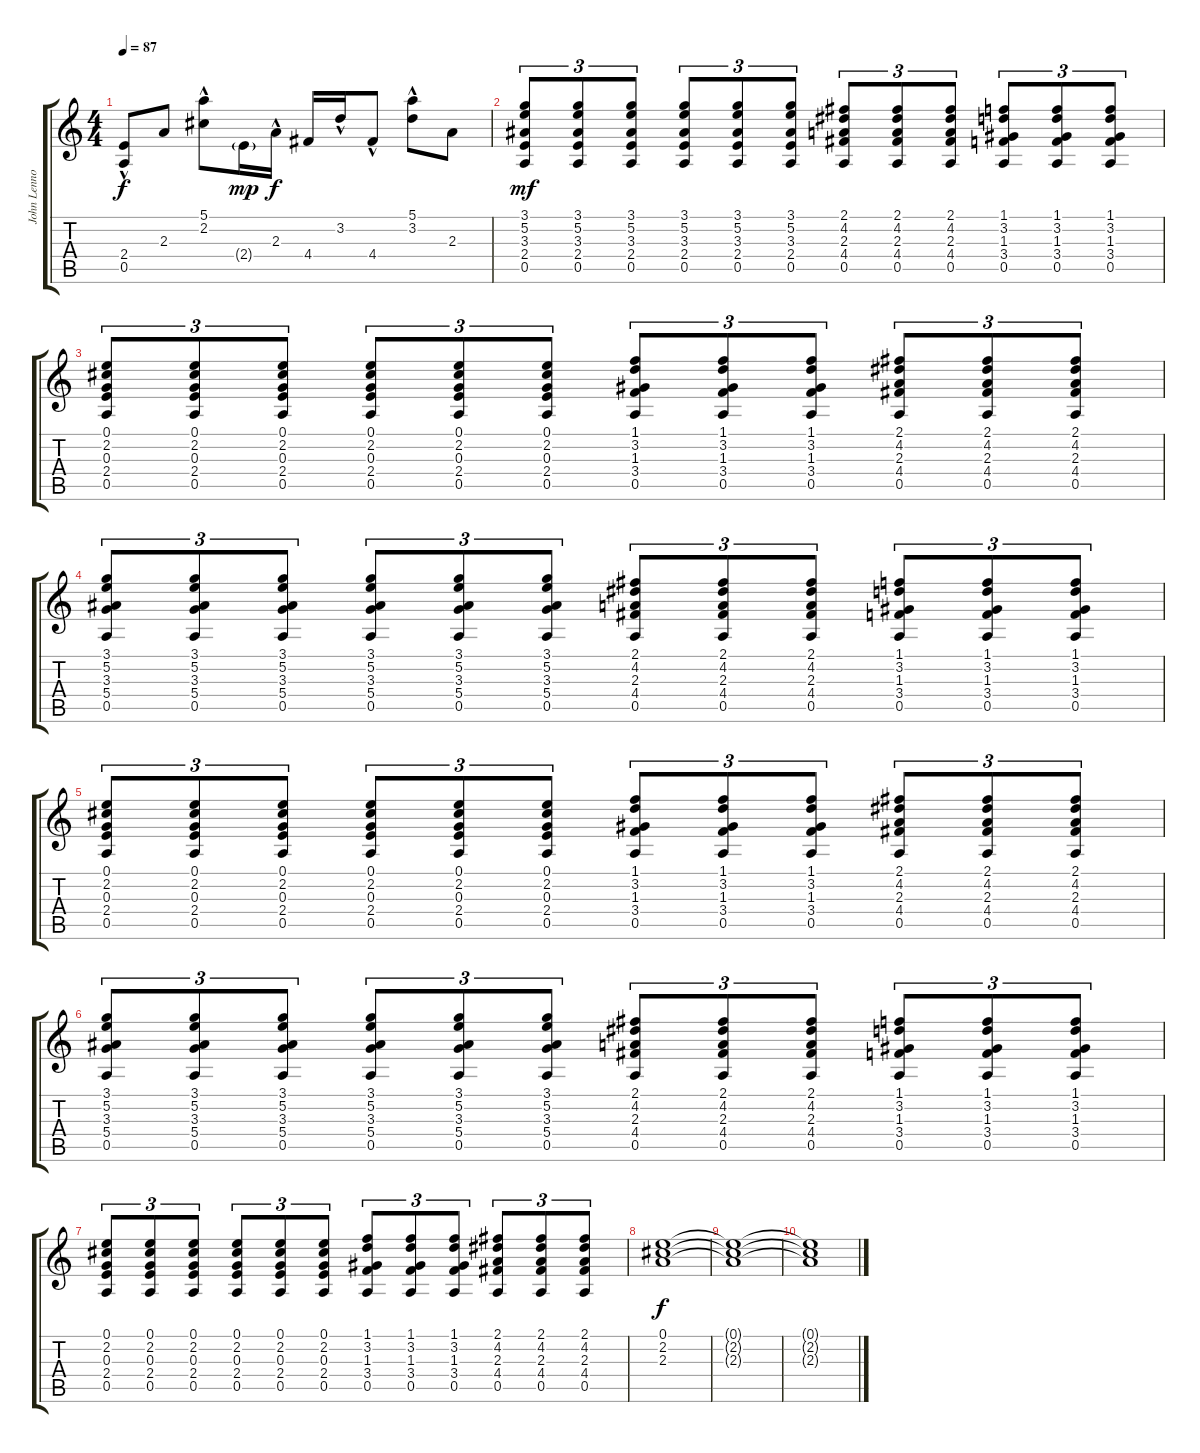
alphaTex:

\track ("John Lennon (Guitare 2)" "John Lenno") {instrument electricguitarjazz}
\staff {score tabs}
\tuning (E4 B3 G3 D3 A2 E2) {hide}
\ts (4 4)
\tempo 87
\clef g2
\ks c
(2.4{hac} 0.5{hac}).8{dy f} 2.3.8 (5.1{hac} 2.2).8 2.4{g}.16{dy mp} 2.3{hac}.16{dy f} 4.4.16 3.2{hac}.16 4.4{hac}.8 (5.1{hac} 3.2).8 2.3.8 |
(3.1 5.2 3.3 2.4 0.5).8{tu (3 2) dy mf} (3.1 5.2 3.3 2.4 0.5).8{tu (3 2)} (3.1 5.2 3.3 2.4 0.5).8{tu (3 2)} (3.1 5.2 3.3 2.4 0.5).8{tu (3 2)} (3.1 5.2 3.3 2.4 0.5).8{tu (3 2)} (3.1 5.2 3.3 2.4 0.5).8{tu (3 2)} (2.1 4.2 2.3 4.4 0.5).8{tu (3 2)} (2.1 4.2 2.3 4.4 0.5).8{tu (3 2)} (2.1 4.2 2.3 4.4 0.5).8{tu (3 2)} (1.1 3.2 1.3 3.4 0.5).8{tu (3 2)} (1.1 3.2 1.3 3.4 0.5).8{tu (3 2)} (1.1 3.2 1.3 3.4 0.5).8{tu (3 2)} |
(0.1 2.2 0.3 2.4 0.5).8{tu (3 2)} (0.1 2.2 0.3 2.4 0.5).8{tu (3 2)} (0.1 2.2 0.3 2.4 0.5).8{tu (3 2)} (0.1 2.2 0.3 2.4 0.5).8{tu (3 2)} (0.1 2.2 0.3 2.4 0.5).8{tu (3 2)} (0.1 2.2 0.3 2.4 0.5).8{tu (3 2)} (1.1 3.2 1.3 3.4 0.5).8{tu (3 2)} (1.1 3.2 1.3 3.4 0.5).8{tu (3 2)} (1.1 3.2 1.3 3.4 0.5).8{tu (3 2)} (2.1 4.2 2.3 4.4 0.5).8{tu (3 2)} (2.1 4.2 2.3 4.4 0.5).8{tu (3 2)} (2.1 4.2 2.3 4.4 0.5).8{tu (3 2)} |
(3.1 5.2 3.3 5.4 0.5).8{tu (3 2)} (3.1 5.2 3.3 5.4 0.5).8{tu (3 2)} (3.1 5.2 3.3 5.4 0.5).8{tu (3 2)} (3.1 5.2 3.3 5.4 0.5).8{tu (3 2)} (3.1 5.2 3.3 5.4 0.5).8{tu (3 2)} (3.1 5.2 3.3 5.4 0.5).8{tu (3 2)} (2.1 4.2 2.3 4.4 0.5).8{tu (3 2)} (2.1 4.2 2.3 4.4 0.5).8{tu (3 2)} (2.1 4.2 2.3 4.4 0.5).8{tu (3 2)} (1.1 3.2 1.3 3.4 0.5).8{tu (3 2)} (1.1 3.2 1.3 3.4 0.5).8{tu (3 2)} (1.1 3.2 1.3 3.4 0.5).8{tu (3 2)} |
(0.1 2.2 0.3 2.4 0.5).8{tu (3 2)} (0.1 2.2 0.3 2.4 0.5).8{tu (3 2)} (0.1 2.2 0.3 2.4 0.5).8{tu (3 2)} (0.1 2.2 0.3 2.4 0.5).8{tu (3 2)} (0.1 2.2 0.3 2.4 0.5).8{tu (3 2)} (0.1 2.2 0.3 2.4 0.5).8{tu (3 2)} (1.1 3.2 1.3 3.4 0.5).8{tu (3 2)} (1.1 3.2 1.3 3.4 0.5).8{tu (3 2)} (1.1 3.2 1.3 3.4 0.5).8{tu (3 2)} (2.1 4.2 2.3 4.4 0.5).8{tu (3 2)} (2.1 4.2 2.3 4.4 0.5).8{tu (3 2)} (2.1 4.2 2.3 4.4 0.5).8{tu (3 2)} |
(3.1 5.2 3.3 5.4 0.5).8{tu (3 2)} (3.1 5.2 3.3 5.4 0.5).8{tu (3 2)} (3.1 5.2 3.3 5.4 0.5).8{tu (3 2)} (3.1 5.2 3.3 5.4 0.5).8{tu (3 2)} (3.1 5.2 3.3 5.4 0.5).8{tu (3 2)} (3.1 5.2 3.3 5.4 0.5).8{tu (3 2)} (2.1 4.2 2.3 4.4 0.5).8{tu (3 2)} (2.1 4.2 2.3 4.4 0.5).8{tu (3 2)} (2.1 4.2 2.3 4.4 0.5).8{tu (3 2)} (1.1 3.2 1.3 3.4 0.5).8{tu (3 2)} (1.1 3.2 1.3 3.4 0.5).8{tu (3 2)} (1.1 3.2 1.3 3.4 0.5).8{tu (3 2)} |
(0.1 2.2 0.3 2.4 0.5).8{tu (3 2)} (0.1 2.2 0.3 2.4 0.5).8{tu (3 2)} (0.1 2.2 0.3 2.4 0.5).8{tu (3 2)} (0.1 2.2 0.3 2.4 0.5).8{tu (3 2)} (0.1 2.2 0.3 2.4 0.5).8{tu (3 2)} (0.1 2.2 0.3 2.4 0.5).8{tu (3 2)} (1.1 3.2 1.3 3.4 0.5).8{tu (3 2)} (1.1 3.2 1.3 3.4 0.5).8{tu (3 2)} (1.1 3.2 1.3 3.4 0.5).8{tu (3 2)} (2.1 4.2 2.3 4.4 0.5).8{tu (3 2)} (2.1 4.2 2.3 4.4 0.5).8{tu (3 2)} (2.1 4.2 2.3 4.4 0.5).8{tu (3 2)} |
(0.1 2.2 2.3).1{dy f} |
(0.1{t} 2.2{t} 2.3{t}).1{volume 0} |
(0.1{t} 2.2{t} 2.3{t}).1
